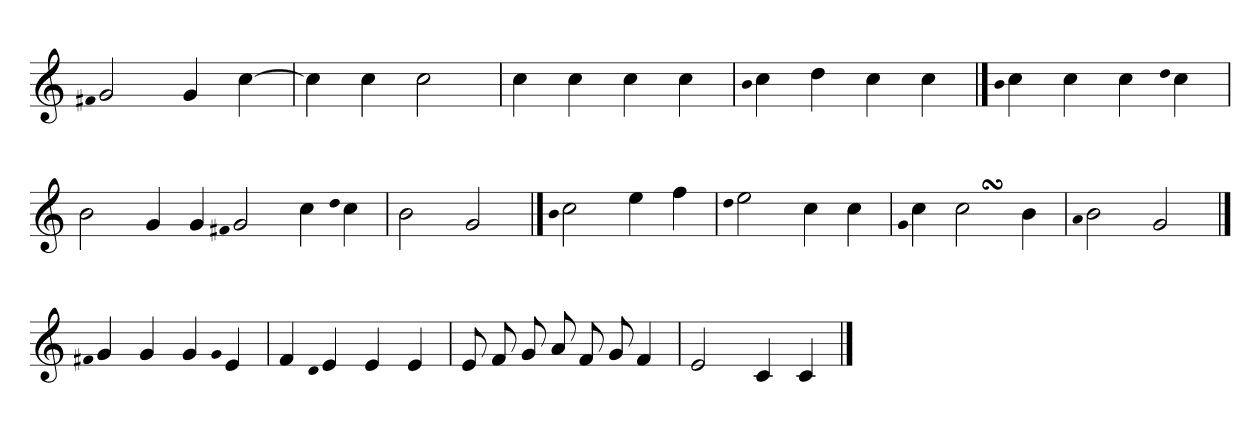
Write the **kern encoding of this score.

**kern
*part1
*staff1
=1
qf#X
2g
4g
[4cc
=
4cc]
4cc
2cc
=
4cc
4cc
4cc
4cc
=
qb
4cc
4dd
4cc
4cc
==2
qb
4cc
4cc
4cc
qdd
4cc
=
2b
4g
4g
qf#X
2g
4cc
qdd
4cc
=
2b
2g
==3
qb
2cc
4ee
4ff
=
qdd
2ee
4cc
4cc
=
qg
4cc
2ccSSs
4b
=
qa
2b
2g
==4
qf#X
4g
4g
4g
qg
4e
=
4f
qd
4e
4e
4e
=
8e
8f
8g
8a
8f
8g
4f
=
2e
4c
4c
==
*-
